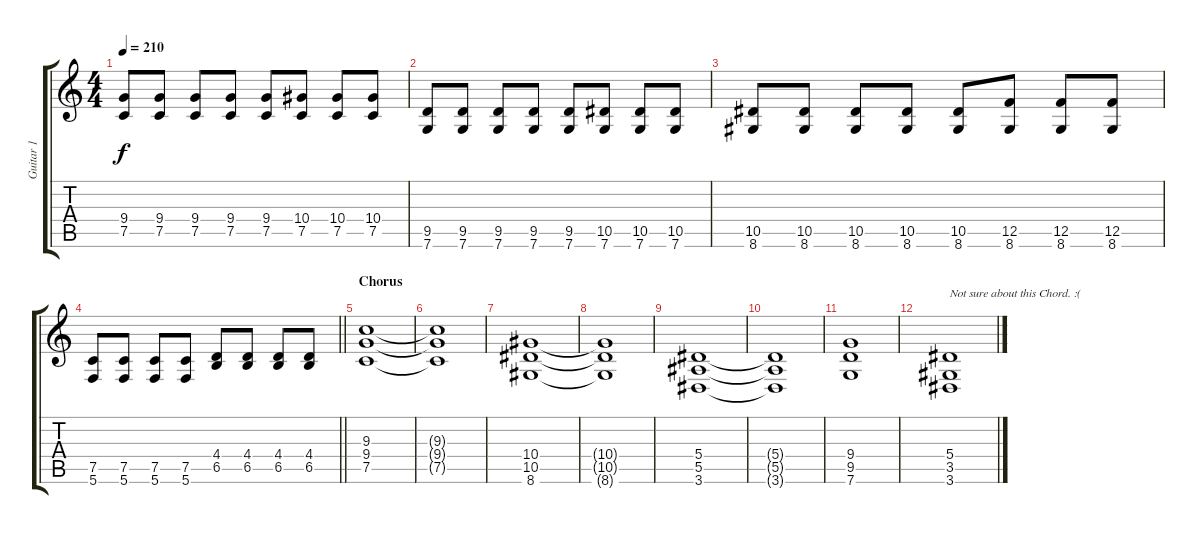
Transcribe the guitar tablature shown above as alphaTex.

\track ("Guitar 1" "Guitar 1") {instrument distortionguitar}
\staff {score tabs}
\tuning (C4 G3 Eb3 Bb2 F2 C2) {hide}
\ts (4 4)
\tempo 210
\clef g2
\ks c
(9.4 7.5).8{dy f} (9.4 7.5).8 (9.4 7.5).8 (9.4 7.5).8 (9.4 7.5).8 (10.4 7.5).8 (10.4 7.5).8 (10.4 7.5).8 |
(9.5 7.6).8 (9.5 7.6).8 (9.5 7.6).8 (9.5 7.6).8 (9.5 7.6).8 (10.5 7.6).8 (10.5 7.6).8 (10.5 7.6).8 |
(10.5 8.6).8 (10.5 8.6).8 (10.5 8.6).8 (10.5 8.6).8 (10.5 8.6).8 (12.5 8.6).8 (12.5 8.6).8 (12.5 8.6).8 |
\barLineRight lightlight
(7.5 5.6).8 (7.5 5.6).8 (7.5 5.6).8 (7.5 5.6).8 (4.4 6.5).8 (4.4 6.5).8 (4.4 6.5).8 (4.4 6.5).8 |
\section ("" "Chorus")
(9.3 9.4 7.5).1 |
(9.3{t} 9.4{t} 7.5{t}).1 |
(10.4 10.5 8.6).1 |
(10.4{t} 10.5{t} 8.6{t}).1 |
(5.4 5.5 3.6).1 |
(5.4{t} 5.5{t} 3.6{t}).1 |
(9.4 9.5 7.6).1 |
(5.4 3.5 3.6).1{txt "Not sure about this Chord. :("}
